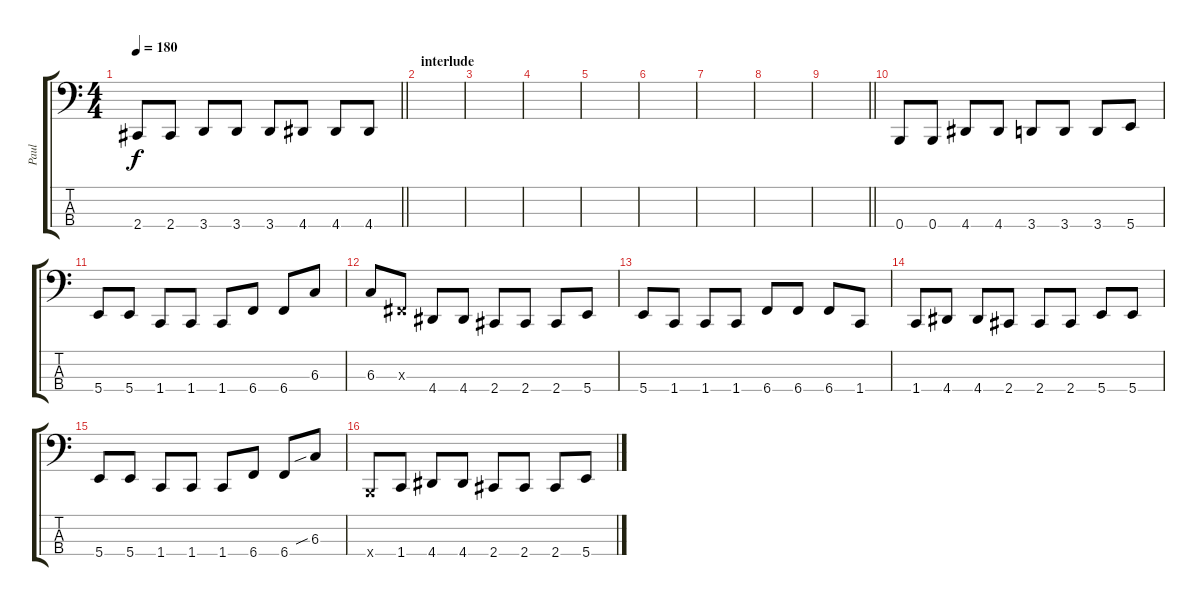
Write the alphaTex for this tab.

\track ("Paul" "Paul") {instrument electricbasspick}
\staff {score tabs}
\tuning (E2 B1 Gb1 B0) {hide}
\ts (4 4)
\tempo 180
\clef f4
\barLineRight lightlight
\ks c
2.4.8{dy f} 2.4.8 3.4.8 3.4.8 3.4.8 4.4.8 4.4.8 4.4.8 |
\section ("" "interlude")
|
|
|
|
|
|
|
\barLineRight lightlight
|
\section ("" "")
0.4.8 0.4.8 4.4.8 4.4.8 3.4.8 3.4.8 3.4.8 5.4.8 |
5.4.8 5.4.8 1.4.8 1.4.8 1.4.8 6.4.8 6.4.8 6.3.8 |
6.3.8 0.3{x}.8 4.4.8 4.4.8 2.4.8 2.4.8 2.4.8 5.4.8 |
5.4.8 1.4.8 1.4.8 1.4.8 6.4.8 6.4.8 6.4.8 1.4.8 |
1.4.8 4.4.8 4.4.8 2.4.8 2.4.8 2.4.8 5.4.8 5.4.8 |
5.4.8 5.4.8 1.4.8 1.4.8 1.4.8 6.4.8 6.4.8 6.3{sib}.8 |
0.4{x}.8 1.4.8 4.4.8 4.4.8 2.4.8 2.4.8 2.4.8 5.4.8
